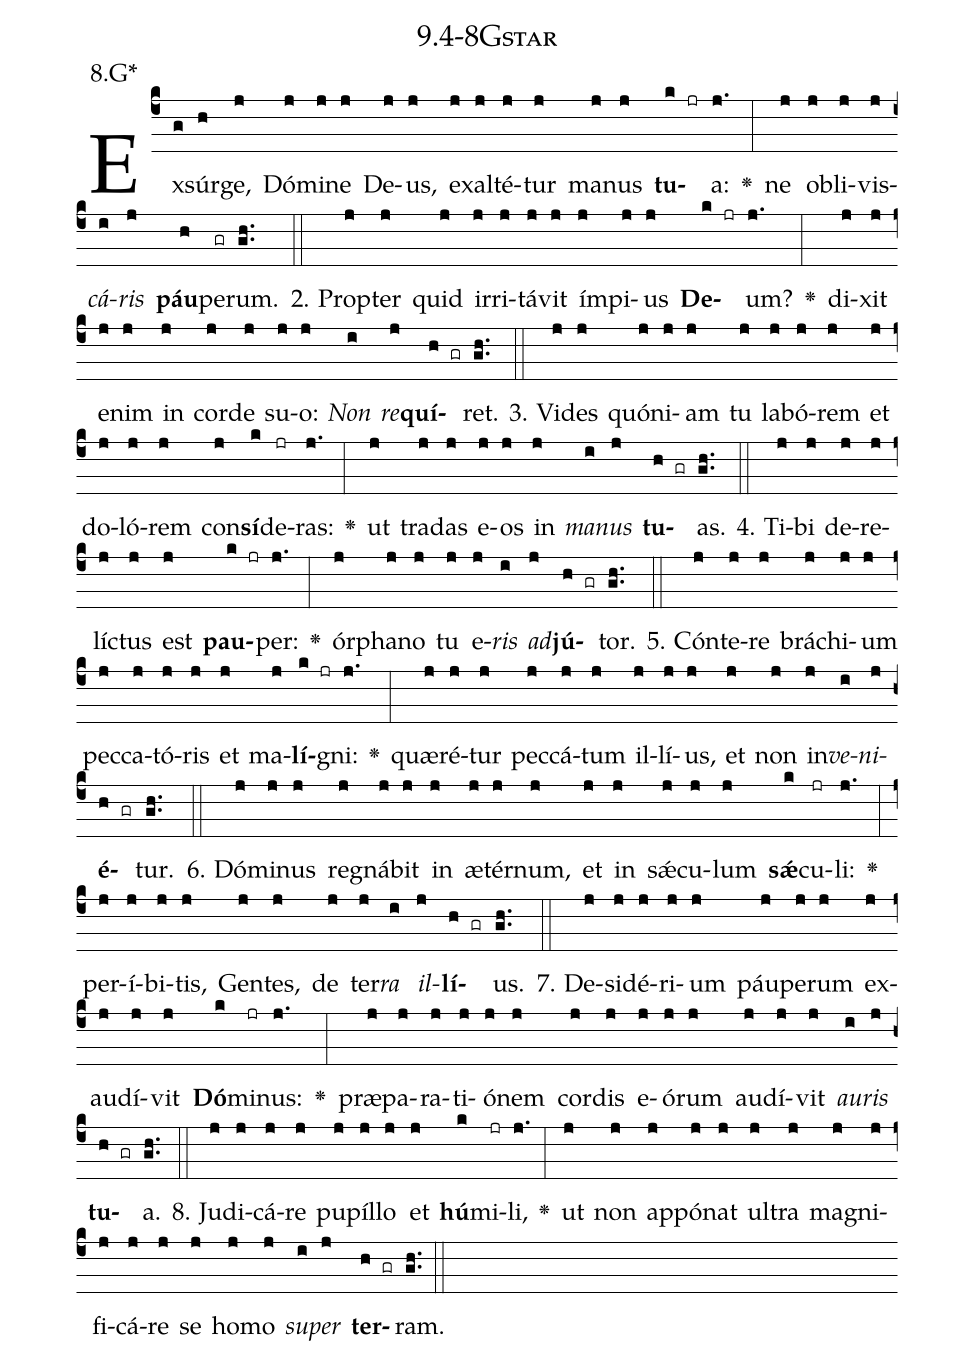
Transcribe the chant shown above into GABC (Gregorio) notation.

name: 9.4-8Gstar;
annotation: 8.G*;
%%
(c4)Ex(g)súr(h)ge,(j) Dó(j)mi(j)ne(j) De(j)us,(j) ex(j)al(j)té(j)tur(j) ma(j)nus(j) <b>tu</b>(k jr)a:(j.) <v>\greheightstar</v>(:) ne(j) ob(j)li(j)vis(j)<i>cá</i>(i)<i>ris</i>(j) <b>páu</b>(h)pe(gr)rum.(gh..) (::)
2. Prop(j)ter(j) quid(j) ir(j)ri(j)tá(j)vit(j) ím(j)pi(j)us(j) <b>De</b>(k jr)um?(j.) <v>\greheightstar</v>(:) di(j)xit(j) e(j)nim(j) in(j) cor(j)de(j) su(j)o:(j) <i>Non</i>(i) <i>re</i>(j)<b>quí</b>(h gr)ret.(gh..) (::)
3. Vi(j)des(j) quón(j)i(j)am(j) tu(j) la(j)bó(j)rem(j) et(j) do(j)ló(j)rem(j) con(j)<b>sí</b>(k)de(jr)ras:(j.) <v>\greheightstar</v>(:) ut(j) tra(j)das(j) e(j)os(j) in(j) <i>ma</i>(i)<i>nus</i>(j) <b>tu</b>(h gr)as.(gh..) (::)
4. Ti(j)bi(j) de(j)re(j)líc(j)tus(j) est(j) <b>pau</b>(k jr)per:(j.) <v>\greheightstar</v>(:) ór(j)pha(j)no(j) tu(j) e(j)<i>ris</i>(i) <i>ad</i>(j)<b>jú</b>(h gr)tor.(gh..) (::)
5. Cón(j)te(j)re(j) brá(j)chi(j)um(j) pec(j)ca(j)tó(j)ris(j) et(j) ma(j)<b>lí</b>(k jr)gni:(j.) <v>\greheightstar</v>(:) quæ(j)ré(j)tur(j) pec(j)cá(j)tum(j) il(j)lí(j)us,(j) et(j) non(j) in(j)<i>ve</i>(i)<i>ni</i>(j)<b>é</b>(h gr)tur.(gh..) (::)
6. Dó(j)mi(j)nus(j) re(j)gná(j)bit(j) in(j) æ(j)tér(j)num,(j) et(j) in(j) sǽ(j)cu(j)lum(j) <b>sǽ</b>(k)cu(jr)li:(j.) <v>\greheightstar</v>(:) per(j)í(j)bi(j)tis,(j) Gen(j)tes,(j) de(j) ter(j)<i>ra</i>(i) <i>il</i>(j)<b>lí</b>(h gr)us.(gh..) (::)
7. De(j)si(j)dé(j)ri(j)um(j) páu(j)pe(j)rum(j) ex(j)au(j)dí(j)vit(j) <b>Dó</b>(k)mi(jr)nus:(j.) <v>\greheightstar</v>(:) præ(j)pa(j)ra(j)ti(j)ó(j)nem(j) cor(j)dis(j) e(j)ó(j)rum(j) au(j)dí(j)vit(j) <i>au</i>(i)<i>ris</i>(j) <b>tu</b>(h gr)a.(gh..) (::)
8. Ju(j)di(j)cá(j)re(j) pu(j)píl(j)lo(j) et(j) <b>hú</b>(k)mi(jr)li,(j.) <v>\greheightstar</v>(:) ut(j) non(j) ap(j)pó(j)nat(j) ul(j)tra(j) ma(j)gni(j)fi(j)cá(j)re(j) se(j) ho(j)mo(j) <i>su</i>(i)<i>per</i>(j) <b>ter</b>(h gr)ram.(gh..) (::)
